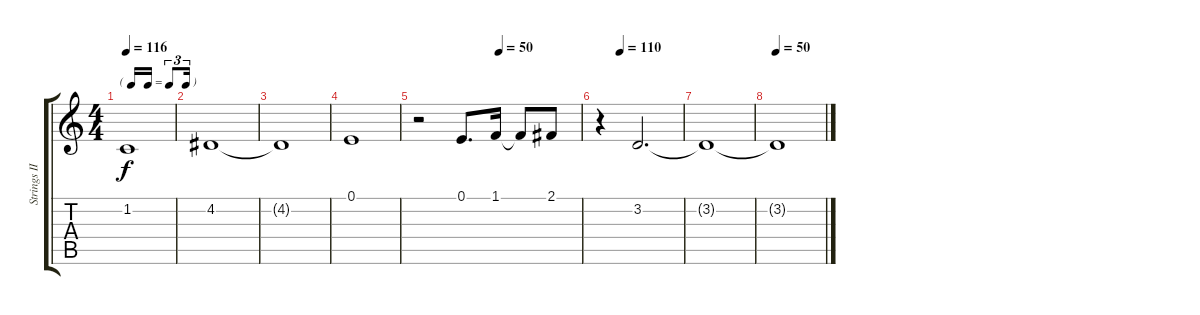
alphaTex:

\track ("Strings II" "Strings II") {instrument stringensemble1}
\staff {score tabs}
\tuning (E4 B3 G3 D3 A2 E2) {hide}
\ts (4 4)
\tf triplet16th
\tempo 116
\clef g2
\ks c
1.2{t}.1{dy f} |
4.2.1 |
4.2{t}.1 |
0.1.1 |
\tempo (50 0.5)
r.2 0.1.8{d} 1.1.16 1.1{t}.8 2.1.8 |
\tempo (110 0.25)
r.4 3.2.2{d} |
3.2{t}.1 |
\tempo 50
3.2{t}.1
